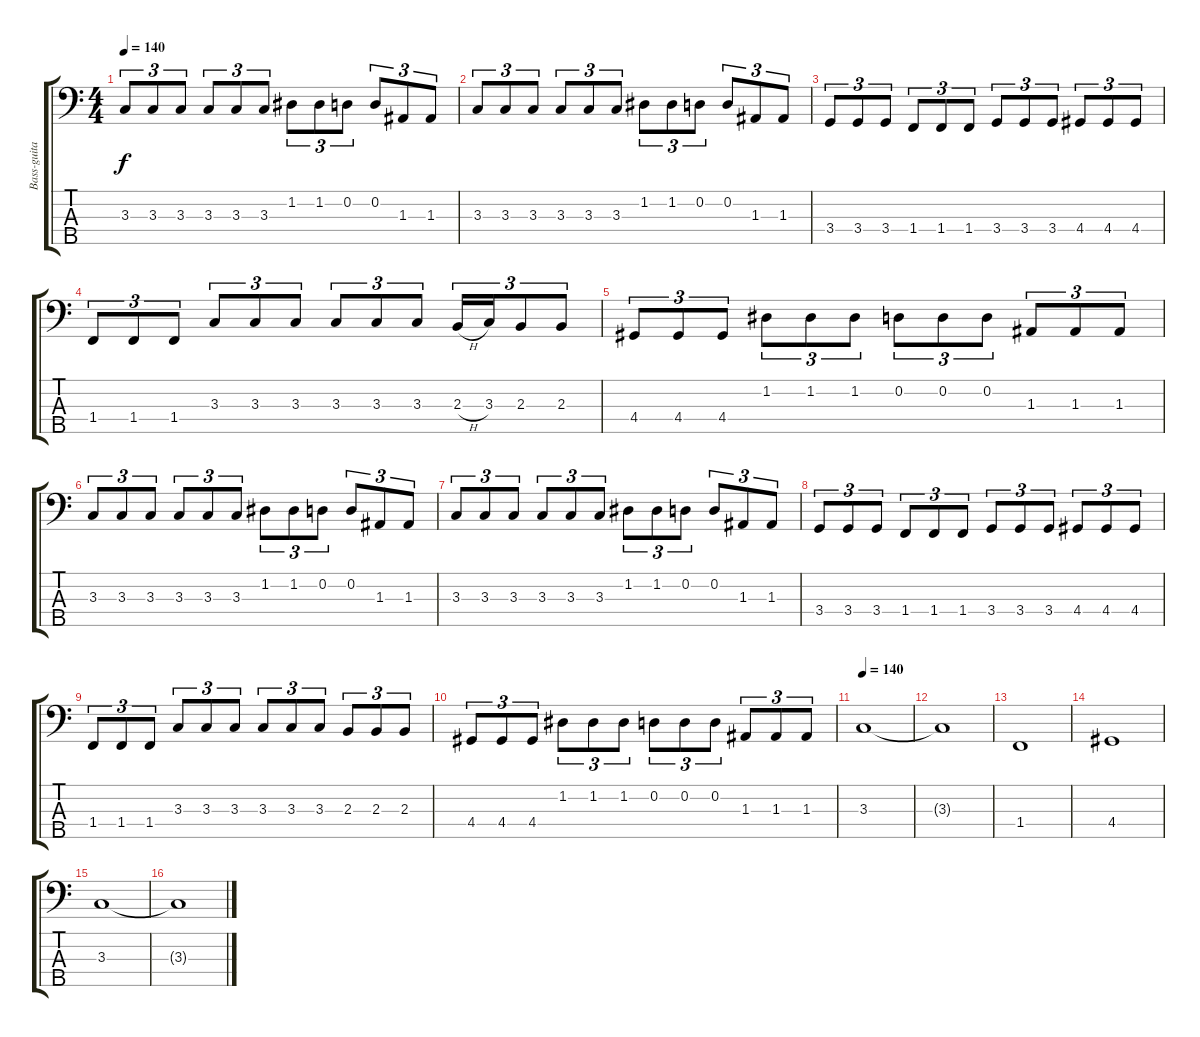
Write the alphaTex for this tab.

\track ("Bass-guitar - Vortex" "Bass-guita") {instrument electricbassfinger}
\staff {score tabs}
\tuning (G2 D2 A1 E1 B0) {hide}
\ts (4 4)
\tempo 140
\clef f4
\ks c
3.3.8{tu (3 2) dy f} 3.3.8{tu (3 2)} 3.3.8{tu (3 2)} 3.3.8{tu (3 2)} 3.3.8{tu (3 2)} 3.3.8{tu (3 2)} 1.2.8{tu (3 2)} 1.2.8{tu (3 2)} 0.2.8{tu (3 2)} 0.2.8{tu (3 2)} 1.3.8{tu (3 2)} 1.3.8{tu (3 2)} |
3.3.8{tu (3 2)} 3.3.8{tu (3 2)} 3.3.8{tu (3 2)} 3.3.8{tu (3 2)} 3.3.8{tu (3 2)} 3.3.8{tu (3 2)} 1.2.8{tu (3 2)} 1.2.8{tu (3 2)} 0.2.8{tu (3 2)} 0.2.8{tu (3 2)} 1.3.8{tu (3 2)} 1.3.8{tu (3 2)} |
3.4.8{tu (3 2)} 3.4.8{tu (3 2)} 3.4.8{tu (3 2)} 1.4.8{tu (3 2)} 1.4.8{tu (3 2)} 1.4.8{tu (3 2)} 3.4.8{tu (3 2)} 3.4.8{tu (3 2)} 3.4.8{tu (3 2)} 4.4.8{tu (3 2)} 4.4.8{tu (3 2)} 4.4.8{tu (3 2)} |
1.4.8{tu (3 2)} 1.4.8{tu (3 2)} 1.4.8{tu (3 2)} 3.3.8{tu (3 2)} 3.3.8{tu (3 2)} 3.3.8{tu (3 2)} 3.3.8{tu (3 2)} 3.3.8{tu (3 2)} 3.3.8{tu (3 2)} 2.3{h}.16{tu (3 2)} 3.3.16{tu (3 2)} 2.3.8{tu (3 2)} 2.3.8{tu (3 2)} |
4.4.8{tu (3 2)} 4.4.8{tu (3 2)} 4.4.8{tu (3 2)} 1.2.8{tu (3 2)} 1.2.8{tu (3 2)} 1.2.8{tu (3 2)} 0.2.8{tu (3 2)} 0.2.8{tu (3 2)} 0.2.8{tu (3 2)} 1.3.8{tu (3 2)} 1.3.8{tu (3 2)} 1.3.8{tu (3 2)} |
3.3.8{tu (3 2)} 3.3.8{tu (3 2)} 3.3.8{tu (3 2)} 3.3.8{tu (3 2)} 3.3.8{tu (3 2)} 3.3.8{tu (3 2)} 1.2.8{tu (3 2)} 1.2.8{tu (3 2)} 0.2.8{tu (3 2)} 0.2.8{tu (3 2)} 1.3.8{tu (3 2)} 1.3.8{tu (3 2)} |
3.3.8{tu (3 2)} 3.3.8{tu (3 2)} 3.3.8{tu (3 2)} 3.3.8{tu (3 2)} 3.3.8{tu (3 2)} 3.3.8{tu (3 2)} 1.2.8{tu (3 2)} 1.2.8{tu (3 2)} 0.2.8{tu (3 2)} 0.2.8{tu (3 2)} 1.3.8{tu (3 2)} 1.3.8{tu (3 2)} |
3.4.8{tu (3 2)} 3.4.8{tu (3 2)} 3.4.8{tu (3 2)} 1.4.8{tu (3 2)} 1.4.8{tu (3 2)} 1.4.8{tu (3 2)} 3.4.8{tu (3 2)} 3.4.8{tu (3 2)} 3.4.8{tu (3 2)} 4.4.8{tu (3 2)} 4.4.8{tu (3 2)} 4.4.8{tu (3 2)} |
1.4.8{tu (3 2)} 1.4.8{tu (3 2)} 1.4.8{tu (3 2)} 3.3.8{tu (3 2)} 3.3.8{tu (3 2)} 3.3.8{tu (3 2)} 3.3.8{tu (3 2)} 3.3.8{tu (3 2)} 3.3.8{tu (3 2)} 2.3.8{tu (3 2)} 2.3.8{tu (3 2)} 2.3.8{tu (3 2)} |
4.4.8{tu (3 2)} 4.4.8{tu (3 2)} 4.4.8{tu (3 2)} 1.2.8{tu (3 2)} 1.2.8{tu (3 2)} 1.2.8{tu (3 2)} 0.2.8{tu (3 2)} 0.2.8{tu (3 2)} 0.2.8{tu (3 2)} 1.3.8{tu (3 2)} 1.3.8{tu (3 2)} 1.3.8{tu (3 2)} |
\tempo 140
3.3.1 |
3.3{t}.1 |
1.4.1 |
4.4.1 |
3.3.1 |
3.3{t}.1
